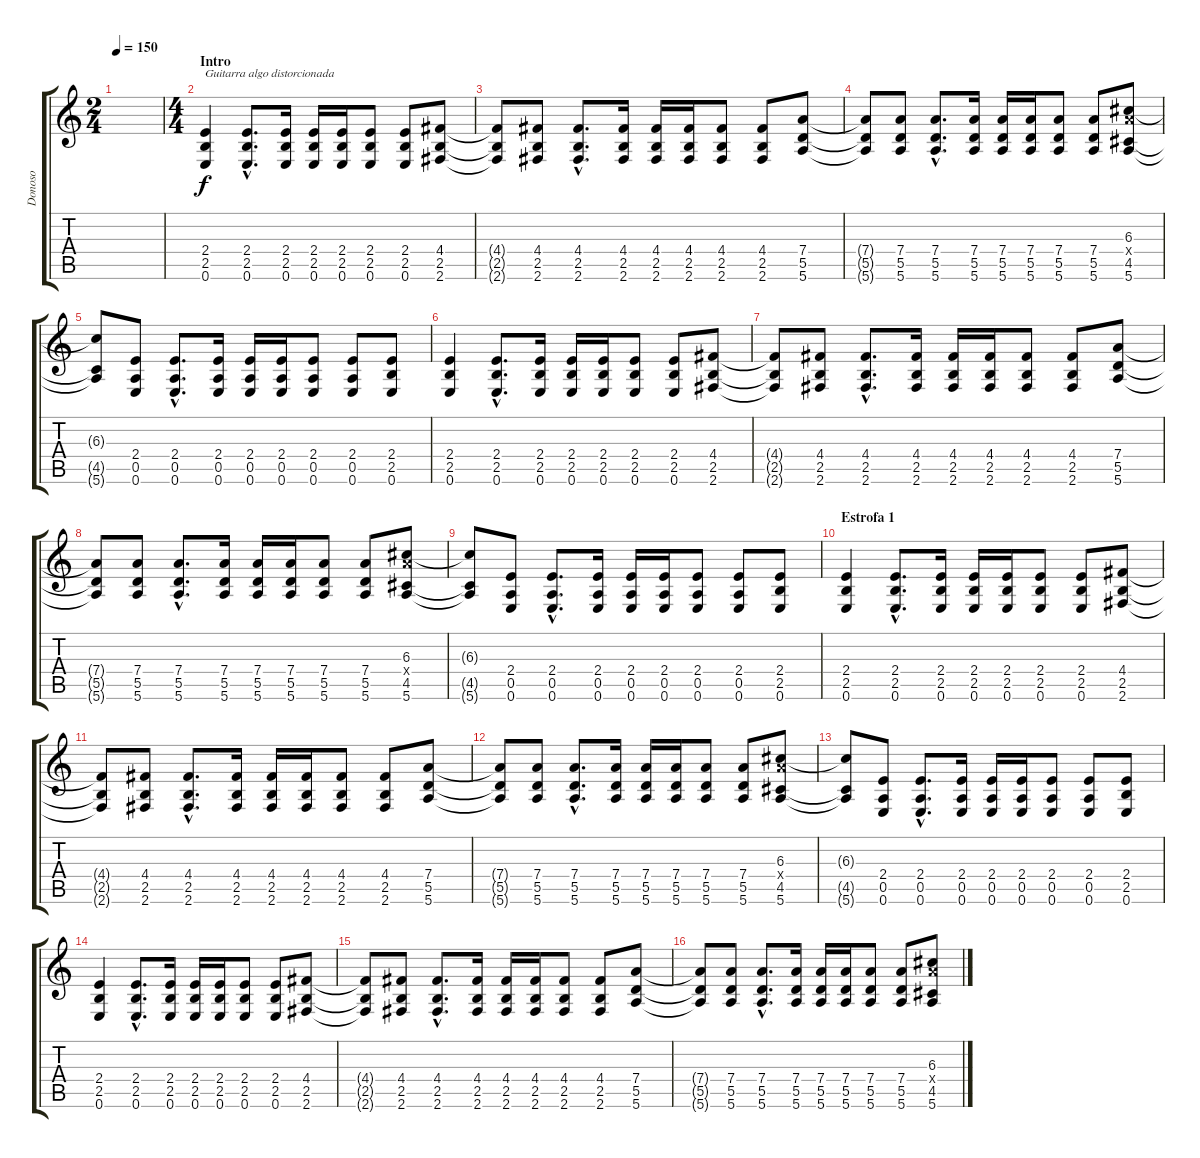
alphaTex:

\track ("Donoso" "Donoso") {instrument overdrivenguitar}
\staff {score tabs}
\tuning (E4 B3 G3 D3 A2 E2) {hide}
\ts (2 4)
\tempo 150
\clef g2
\ks c
|
\ts (4 4)
\section ("" "Intro")
(2.4 2.5 0.6).4{txt "Guitarra algo distorcionada"} (2.4{hac} 2.5{hac} 0.6{hac}).8{d} (2.4 2.5 0.6).16 (2.4 2.5 0.6).16 (2.4 2.5 0.6).16 (2.4 2.5 0.6).8 (2.4 2.5 0.6).8 (4.4 2.5 2.6).8 |
(4.4{t} 2.5{t} 2.6{t}).8 (4.4 2.5 2.6).8 (4.4{hac} 2.5{hac} 2.6{hac}).8{d} (4.4 2.5 2.6).16 (4.4 2.5 2.6).16 (4.4 2.5 2.6).16 (4.4 2.5 2.6).8 (4.4 2.5 2.6).8 (7.4 5.5 5.6).8 |
(7.4{t} 5.5{t} 5.6{t}).8 (7.4 5.5 5.6).8 (7.4{hac} 5.5{hac} 5.6{hac}).8{d} (7.4 5.5 5.6).16 (7.4 5.5 5.6).16 (7.4 5.5 5.6).16 (7.4 5.5 5.6).8 (7.4 5.5 5.6).8 (6.3 7.4{x} 4.5 5.6).8 |
(6.3{t} 4.5{t} 5.6{t}).8 (2.4 0.5 0.6).8 (2.4{hac} 0.5{hac} 0.6{hac}).8{d} (2.4 0.5 0.6).16 (2.4 0.5 0.6).16 (2.4 0.5 0.6).16 (2.4 0.5 0.6).8 (2.4 0.5 0.6).8 (2.4 2.5 0.6).8 |
(2.4 2.5 0.6).4 (2.4{hac} 2.5{hac} 0.6{hac}).8{d} (2.4 2.5 0.6).16 (2.4 2.5 0.6).16 (2.4 2.5 0.6).16 (2.4 2.5 0.6).8 (2.4 2.5 0.6).8 (4.4 2.5 2.6).8 |
(4.4{t} 2.5{t} 2.6{t}).8 (4.4 2.5 2.6).8 (4.4{hac} 2.5{hac} 2.6{hac}).8{d} (4.4 2.5 2.6).16 (4.4 2.5 2.6).16 (4.4 2.5 2.6).16 (4.4 2.5 2.6).8 (4.4 2.5 2.6).8 (7.4 5.5 5.6).8 |
(7.4{t} 5.5{t} 5.6{t}).8 (7.4 5.5 5.6).8 (7.4{hac} 5.5{hac} 5.6{hac}).8{d} (7.4 5.5 5.6).16 (7.4 5.5 5.6).16 (7.4 5.5 5.6).16 (7.4 5.5 5.6).8 (7.4 5.5 5.6).8 (6.3 7.4{x} 4.5 5.6).8 |
(6.3{t} 4.5{t} 5.6{t}).8 (2.4 0.5 0.6).8 (2.4{hac} 0.5{hac} 0.6{hac}).8{d} (2.4 0.5 0.6).16 (2.4 0.5 0.6).16 (2.4 0.5 0.6).16 (2.4 0.5 0.6).8 (2.4 0.5 0.6).8 (2.4 2.5 0.6).8 |
\section ("" "Estrofa 1")
(2.4 2.5 0.6).4 (2.4{hac} 2.5{hac} 0.6{hac}).8{d} (2.4 2.5 0.6).16 (2.4 2.5 0.6).16 (2.4 2.5 0.6).16 (2.4 2.5 0.6).8 (2.4 2.5 0.6).8 (4.4 2.5 2.6).8 |
(4.4{t} 2.5{t} 2.6{t}).8 (4.4 2.5 2.6).8 (4.4{hac} 2.5{hac} 2.6{hac}).8{d} (4.4 2.5 2.6).16 (4.4 2.5 2.6).16 (4.4 2.5 2.6).16 (4.4 2.5 2.6).8 (4.4 2.5 2.6).8 (7.4 5.5 5.6).8 |
(7.4{t} 5.5{t} 5.6{t}).8 (7.4 5.5 5.6).8 (7.4{hac} 5.5{hac} 5.6{hac}).8{d} (7.4 5.5 5.6).16 (7.4 5.5 5.6).16 (7.4 5.5 5.6).16 (7.4 5.5 5.6).8 (7.4 5.5 5.6).8 (6.3 7.4{x} 4.5 5.6).8 |
(6.3{t} 4.5{t} 5.6{t}).8 (2.4 0.5 0.6).8 (2.4{hac} 0.5{hac} 0.6{hac}).8{d} (2.4 0.5 0.6).16 (2.4 0.5 0.6).16 (2.4 0.5 0.6).16 (2.4 0.5 0.6).8 (2.4 0.5 0.6).8 (2.4 2.5 0.6).8 |
(2.4 2.5 0.6).4 (2.4{hac} 2.5{hac} 0.6{hac}).8{d} (2.4 2.5 0.6).16 (2.4 2.5 0.6).16 (2.4 2.5 0.6).16 (2.4 2.5 0.6).8 (2.4 2.5 0.6).8 (4.4 2.5 2.6).8 |
(4.4{t} 2.5{t} 2.6{t}).8 (4.4 2.5 2.6).8 (4.4{hac} 2.5{hac} 2.6{hac}).8{d} (4.4 2.5 2.6).16 (4.4 2.5 2.6).16 (4.4 2.5 2.6).16 (4.4 2.5 2.6).8 (4.4 2.5 2.6).8 (7.4 5.5 5.6).8 |
(7.4{t} 5.5{t} 5.6{t}).8 (7.4 5.5 5.6).8 (7.4{hac} 5.5{hac} 5.6{hac}).8{d} (7.4 5.5 5.6).16 (7.4 5.5 5.6).16 (7.4 5.5 5.6).16 (7.4 5.5 5.6).8 (7.4 5.5 5.6).8 (6.3 7.4{x} 4.5 5.6).8
